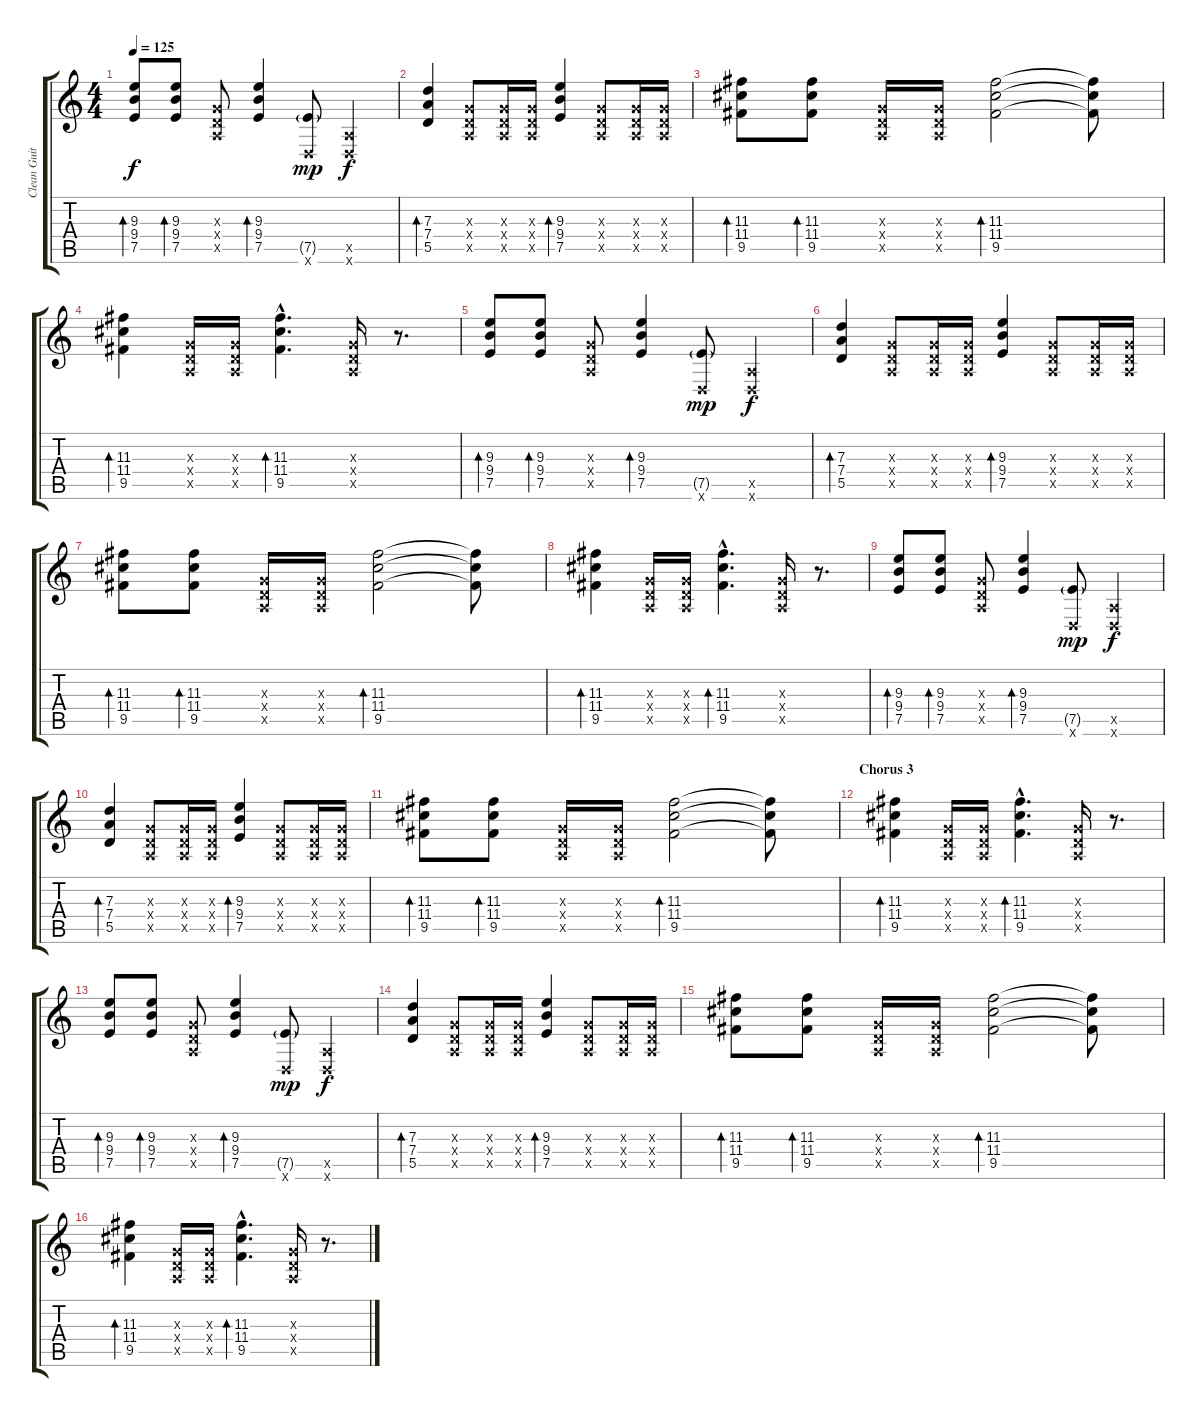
\track ("Clean Guitar" "Clean Guit") {instrument electricguitarclean}
\staff {score tabs}
\tuning (E4 B3 G3 D3 A2 D2) {hide}
\ts (4 4)
\tempo 125
\clef g2
\ks c
(9.3 9.4 7.5).8{bd 60 dy f} (9.3 9.4 7.5).8{bd 60} (0.3{x} 0.4{x} 0.5{x}).8 (9.3 9.4 7.5).4{bd 60} (7.5{g} 0.6{x}).8{dy mp} (0.5{x} 0.6{x}).4{dy f} |
(7.3 7.4 5.5).4{bd 60} (0.3{x} 0.4{x} 0.5{x}).8 (0.3{x} 0.4{x} 0.5{x}).16 (0.3{x} 0.4{x} 0.5{x}).16 (9.3 9.4 7.5).4{bd 60} (0.3{x} 0.4{x} 0.5{x}).8 (0.3{x} 0.4{x} 0.5{x}).16 (0.3{x} 0.4{x} 0.5{x}).16 |
(11.3 11.4 9.5).8{bd 60} (11.3 11.4 9.5).8{bd 60} (0.3{x} 0.4{x} 0.5{x}).16 (0.3{x} 0.4{x} 0.5{x}).16 (11.3 11.4 9.5).2{bd 60} (11.3{t} 11.4{t} 9.5{t}).8 |
(11.3 11.4 9.5).4{bd 60} (0.3{x} 0.4{x} 0.5{x}).16 (0.3{x} 0.4{x} 0.5{x}).16 (11.3{hac} 11.4{hac} 9.5{hac}).4{d bd 60} (0.3{x} 0.4{x} 0.5{x}).16 r.8{d} |
(9.3 9.4 7.5).8{bd 60} (9.3 9.4 7.5).8{bd 60} (0.3{x} 0.4{x} 0.5{x}).8 (9.3 9.4 7.5).4{bd 60} (7.5{g} 0.6{x}).8{dy mp} (0.5{x} 0.6{x}).4{dy f} |
(7.3 7.4 5.5).4{bd 60} (0.3{x} 0.4{x} 0.5{x}).8 (0.3{x} 0.4{x} 0.5{x}).16 (0.3{x} 0.4{x} 0.5{x}).16 (9.3 9.4 7.5).4{bd 60} (0.3{x} 0.4{x} 0.5{x}).8 (0.3{x} 0.4{x} 0.5{x}).16 (0.3{x} 0.4{x} 0.5{x}).16 |
(11.3 11.4 9.5).8{bd 60} (11.3 11.4 9.5).8{bd 60} (0.3{x} 0.4{x} 0.5{x}).16 (0.3{x} 0.4{x} 0.5{x}).16 (11.3 11.4 9.5).2{bd 60} (11.3{t} 11.4{t} 9.5{t}).8 |
(11.3 11.4 9.5).4{bd 60} (0.3{x} 0.4{x} 0.5{x}).16 (0.3{x} 0.4{x} 0.5{x}).16 (11.3{hac} 11.4{hac} 9.5{hac}).4{d bd 60} (0.3{x} 0.4{x} 0.5{x}).16 r.8{d} |
(9.3 9.4 7.5).8{bd 60} (9.3 9.4 7.5).8{bd 60} (0.3{x} 0.4{x} 0.5{x}).8 (9.3 9.4 7.5).4{bd 60} (7.5{g} 0.6{x}).8{dy mp} (0.5{x} 0.6{x}).4{dy f} |
(7.3 7.4 5.5).4{bd 60} (0.3{x} 0.4{x} 0.5{x}).8 (0.3{x} 0.4{x} 0.5{x}).16 (0.3{x} 0.4{x} 0.5{x}).16 (9.3 9.4 7.5).4{bd 60} (0.3{x} 0.4{x} 0.5{x}).8 (0.3{x} 0.4{x} 0.5{x}).16 (0.3{x} 0.4{x} 0.5{x}).16 |
(11.3 11.4 9.5).8{bd 60} (11.3 11.4 9.5).8{bd 60} (0.3{x} 0.4{x} 0.5{x}).16 (0.3{x} 0.4{x} 0.5{x}).16 (11.3 11.4 9.5).2{bd 60} (11.3{t} 11.4{t} 9.5{t}).8 |
\section ("" "Chorus 3")
(11.3 11.4 9.5).4{bd 60} (0.3{x} 0.4{x} 0.5{x}).16 (0.3{x} 0.4{x} 0.5{x}).16 (11.3{hac} 11.4{hac} 9.5{hac}).4{d bd 60} (0.3{x} 0.4{x} 0.5{x}).16 r.8{d} |
(9.3 9.4 7.5).8{bd 60} (9.3 9.4 7.5).8{bd 60} (0.3{x} 0.4{x} 0.5{x}).8 (9.3 9.4 7.5).4{bd 60} (7.5{g} 0.6{x}).8{dy mp} (0.5{x} 0.6{x}).4{dy f} |
(7.3 7.4 5.5).4{bd 60} (0.3{x} 0.4{x} 0.5{x}).8 (0.3{x} 0.4{x} 0.5{x}).16 (0.3{x} 0.4{x} 0.5{x}).16 (9.3 9.4 7.5).4{bd 60} (0.3{x} 0.4{x} 0.5{x}).8 (0.3{x} 0.4{x} 0.5{x}).16 (0.3{x} 0.4{x} 0.5{x}).16 |
(11.3 11.4 9.5).8{bd 60} (11.3 11.4 9.5).8{bd 60} (0.3{x} 0.4{x} 0.5{x}).16 (0.3{x} 0.4{x} 0.5{x}).16 (11.3 11.4 9.5).2{bd 60} (11.3{t} 11.4{t} 9.5{t}).8 |
(11.3 11.4 9.5).4{bd 60} (0.3{x} 0.4{x} 0.5{x}).16 (0.3{x} 0.4{x} 0.5{x}).16 (11.3{hac} 11.4{hac} 9.5{hac}).4{d bd 60} (0.3{x} 0.4{x} 0.5{x}).16 r.8{d}
